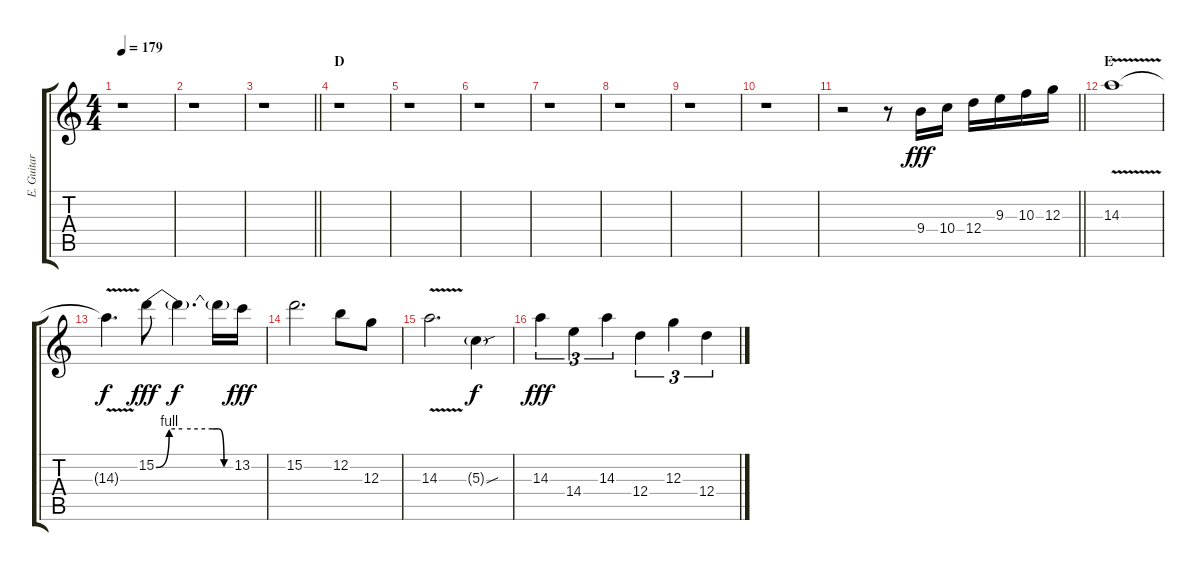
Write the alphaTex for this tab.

\track ("E. Guitar III" "E. Guitar ") {instrument overdrivenguitar}
\staff {score tabs}
\tuning (E4 B3 G3 D3 A2 E2) {hide}
\ts (4 4)
\tempo 179
\clef g2
\ks c
r.1{dy fff} |
r.1 |
\barLineRight lightlight
r.1 |
\section ("" "D")
r.1 |
r.1 |
r.1 |
r.1 |
r.1 |
r.1 |
r.1 |
\barLineRight lightlight
r.2 r.8 9.4.16 10.4.16 12.4.16 9.3.16 10.3.16 12.3.16 |
\section ("" "E")
14.3{v}.1 |
14.3{t}.4{d dy f} 15.2{be (custom 0 0 10 4 20 4 43 4 48 4 52 0 60 0)}.8{dy fff} 15.2{t}.4{d dy f} 15.2{t}.16 13.2.16{dy fff} |
15.2.2{d} 12.2.8 12.3.8 |
14.3{v}.2{d} 5.3{sou g}.4{dy f} |
14.3.4{tu (3 2) dy fff} 14.4.4{tu (3 2)} 14.3.4{tu (3 2)} 12.4.4{tu (3 2)} 12.3.4{tu (3 2)} 12.4.4{tu (3 2)}
